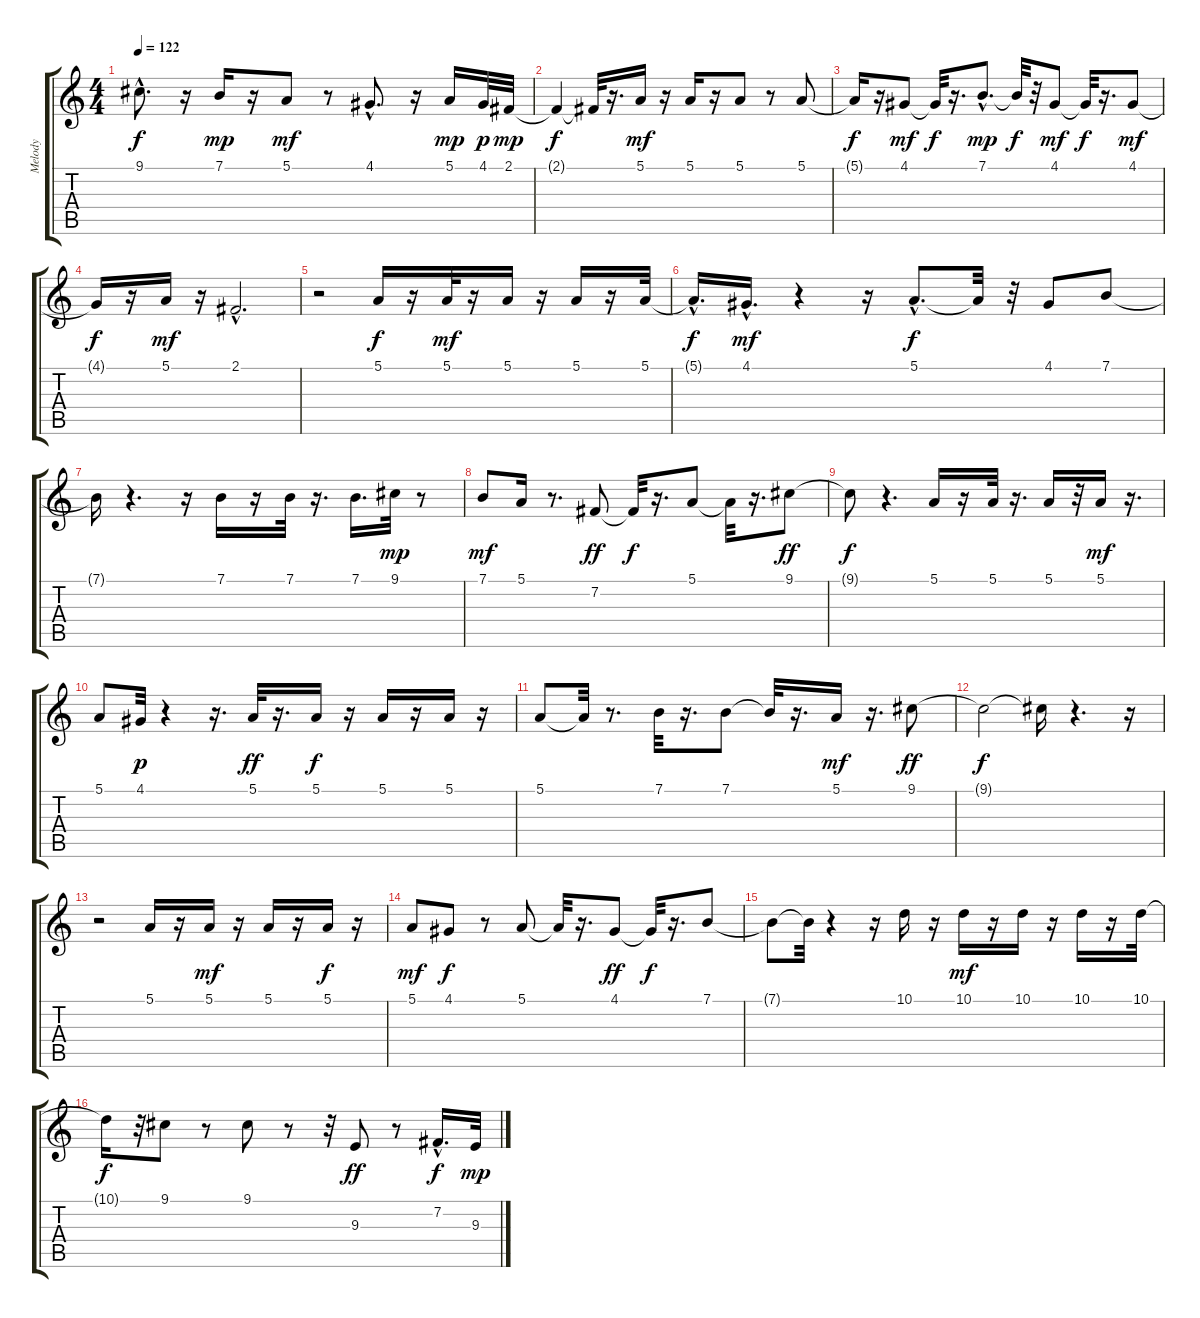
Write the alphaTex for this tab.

\track ("Melody" "Melody") {instrument panflute}
\staff {score tabs}
\tuning (E4 B3 G3 D3 A2 E2) {hide}
\ts (4 4)
\tempo 122
\clef g2
\ks c
9.1{hac t}.8{d dy f} r.16 7.1.16{dy mp} r.16 5.1.8{dy mf} r.8 4.1{hac}.8{d} r.16 5.1.16{dy mp} 4.1.32{dy p} 2.1.32{dy mp} |
2.1{t}.4{dy f} 2.1{t}.32 r.16{d} 5.1.16{dy mf} r.16 5.1.16 r.16 5.1.8 r.8 5.1.8 |
5.1{t}.16{dy f} r.16 4.1.8{dy mf} 4.1{t}.32{dy f} r.16{d} 7.1{hac}.8{d dy mp} 7.1{t}.32{dy f} r.32 4.1.8{dy mf} 4.1{t}.32{dy f} r.16{d} 4.1.8{dy mf} |
4.1{t}.16{dy f} r.16 5.1.16{dy mf} r.16 2.1{hac}.2{d} |
r.2 5.1.16{dy f} r.16 5.1.32{dy mf} r.16 5.1.16 r.16 5.1.16 r.16 5.1.32 |
5.1{hac t}.16{d dy f} 4.1{hac}.16{d dy mf} r.4 r.16 5.1{hac}.8{d dy f} 5.1{t}.32 r.32 4.1.8 7.1.8 |
7.1{t}.16 r.4{d} r.16 7.1.16 r.16 7.1.32 r.16{d} 7.1.16{d} 9.1.32{dy mp} r.8 |
7.1.8{dy mf} 5.1.16 r.8{d} 7.2.8{dy ff} 7.2{t}.32{dy f} r.16{d} 5.1.8 5.1{t}.32 r.16{d} 9.1.8{dy ff} |
9.1{t}.8{dy f} r.4{d} 5.1.16 r.16 5.1.32 r.16{d} 5.1.16 r.32 5.1.16{dy mf} r.16{d} |
5.1.8 4.1.32{dy p} r.4 r.16{d} 5.1.32{dy ff} r.16{d} 5.1.16{dy f} r.16 5.1.16 r.16 5.1.16 r.16 |
5.1.8 5.1{t}.32 r.8{d} 7.1.32 r.16{d} 7.1.8 7.1{t}.32 r.16{d} 5.1.16{dy mf} r.16{d} 9.1.8{dy ff} |
9.1{t}.2{dy f} 9.1{t}.16 r.4{d} r.16 |
r.2 5.1.16 r.16 5.1.16{dy mf} r.16 5.1.16 r.16 5.1.16{dy f} r.16 |
5.1.8{dy mf} 4.1.8{dy f} r.8 5.1.8 5.1{t}.32 r.16{d} 4.1.8{dy ff} 4.1{t}.32{dy f} r.16{d} 7.1.8 |
7.1{t}.8 7.1{t}.32 r.4 r.16 10.1.16 r.16 10.1.16{dy mf} r.16 10.1.16 r.16 10.1.16 r.16 10.1.32 |
10.1{t}.16{dy f} r.32 9.1.8 r.8 9.1.8 r.8 r.32 9.3.8{dy ff} r.8 7.2{hac}.16{d dy f} 9.3.32{dy mp}
